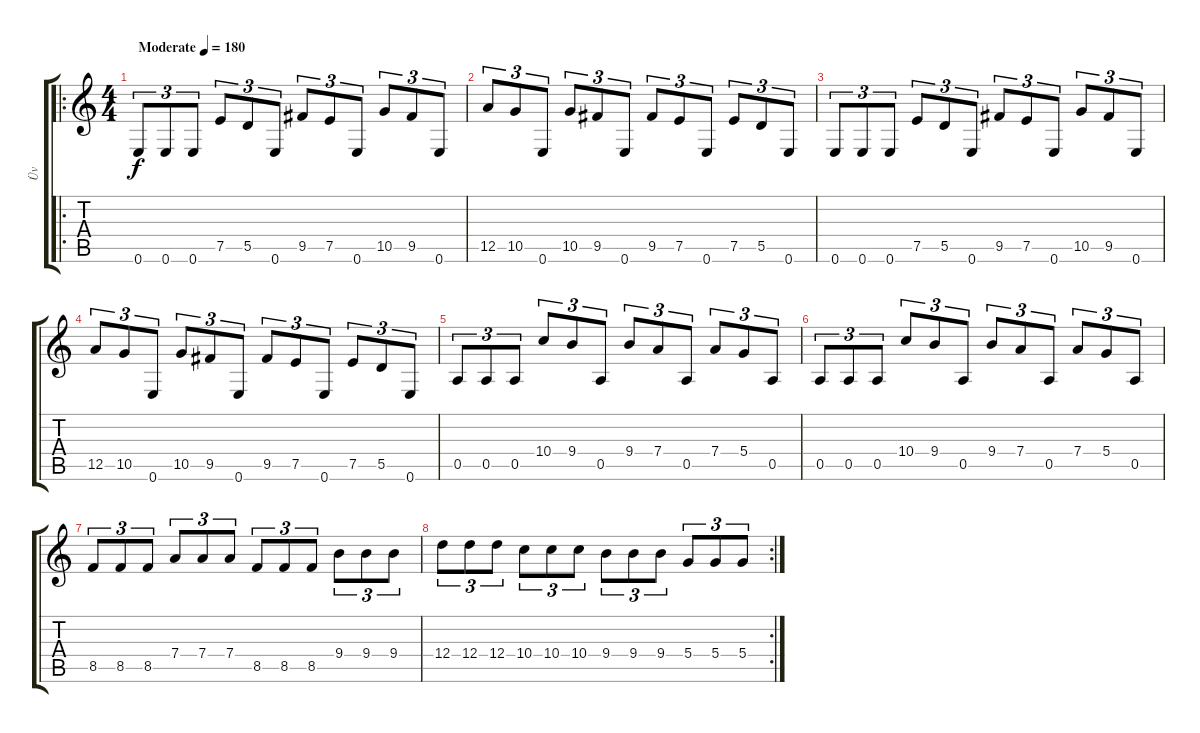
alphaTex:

\track ("Üv" "Üv") {instrument distortionguitar}
\staff {score tabs}
\tuning (E4 B3 G3 D3 A2 E2) {hide}
\ro
\ts (4 4)
\section ("" "")
\tempo (180 "Moderate")
\clef g2
\ks c
0.6.8{tu (3 2) dy f instrument distortionguitar} 0.6.8{tu (3 2)} 0.6.8{tu (3 2)} 7.5.8{tu (3 2)} 5.5.8{tu (3 2)} 0.6.8{tu (3 2)} 9.5.8{tu (3 2)} 7.5.8{tu (3 2)} 0.6.8{tu (3 2)} 10.5.8{tu (3 2)} 9.5.8{tu (3 2)} 0.6.8{tu (3 2)} |
12.5.8{tu (3 2)} 10.5.8{tu (3 2)} 0.6.8{tu (3 2)} 10.5.8{tu (3 2)} 9.5.8{tu (3 2)} 0.6.8{tu (3 2)} 9.5.8{tu (3 2)} 7.5.8{tu (3 2)} 0.6.8{tu (3 2)} 7.5.8{tu (3 2)} 5.5.8{tu (3 2)} 0.6.8{tu (3 2)} |
0.6.8{tu (3 2)} 0.6.8{tu (3 2)} 0.6.8{tu (3 2)} 7.5.8{tu (3 2)} 5.5.8{tu (3 2)} 0.6.8{tu (3 2)} 9.5.8{tu (3 2)} 7.5.8{tu (3 2)} 0.6.8{tu (3 2)} 10.5.8{tu (3 2)} 9.5.8{tu (3 2)} 0.6.8{tu (3 2)} |
12.5.8{tu (3 2)} 10.5.8{tu (3 2)} 0.6.8{tu (3 2)} 10.5.8{tu (3 2)} 9.5.8{tu (3 2)} 0.6.8{tu (3 2)} 9.5.8{tu (3 2)} 7.5.8{tu (3 2)} 0.6.8{tu (3 2)} 7.5.8{tu (3 2)} 5.5.8{tu (3 2)} 0.6.8{tu (3 2)} |
0.5.8{tu (3 2)} 0.5.8{tu (3 2)} 0.5.8{tu (3 2)} 10.4.8{tu (3 2)} 9.4.8{tu (3 2)} 0.5.8{tu (3 2)} 9.4.8{tu (3 2)} 7.4.8{tu (3 2)} 0.5.8{tu (3 2)} 7.4.8{tu (3 2)} 5.4.8{tu (3 2)} 0.5.8{tu (3 2)} |
0.5.8{tu (3 2)} 0.5.8{tu (3 2)} 0.5.8{tu (3 2)} 10.4.8{tu (3 2)} 9.4.8{tu (3 2)} 0.5.8{tu (3 2)} 9.4.8{tu (3 2)} 7.4.8{tu (3 2)} 0.5.8{tu (3 2)} 7.4.8{tu (3 2)} 5.4.8{tu (3 2)} 0.5.8{tu (3 2)} |
8.5.8{tu (3 2)} 8.5.8{tu (3 2)} 8.5.8{tu (3 2)} 7.4.8{tu (3 2)} 7.4.8{tu (3 2)} 7.4.8{tu (3 2)} 8.5.8{tu (3 2)} 8.5.8{tu (3 2)} 8.5.8{tu (3 2)} 9.4.8{tu (3 2)} 9.4.8{tu (3 2)} 9.4.8{tu (3 2)} |
\rc 2
12.4.8{tu (3 2)} 12.4.8{tu (3 2)} 12.4.8{tu (3 2)} 10.4.8{tu (3 2)} 10.4.8{tu (3 2)} 10.4.8{tu (3 2)} 9.4.8{tu (3 2)} 9.4.8{tu (3 2)} 9.4.8{tu (3 2)} 5.4.8{tu (3 2)} 5.4.8{tu (3 2)} 5.4.8{tu (3 2)}
